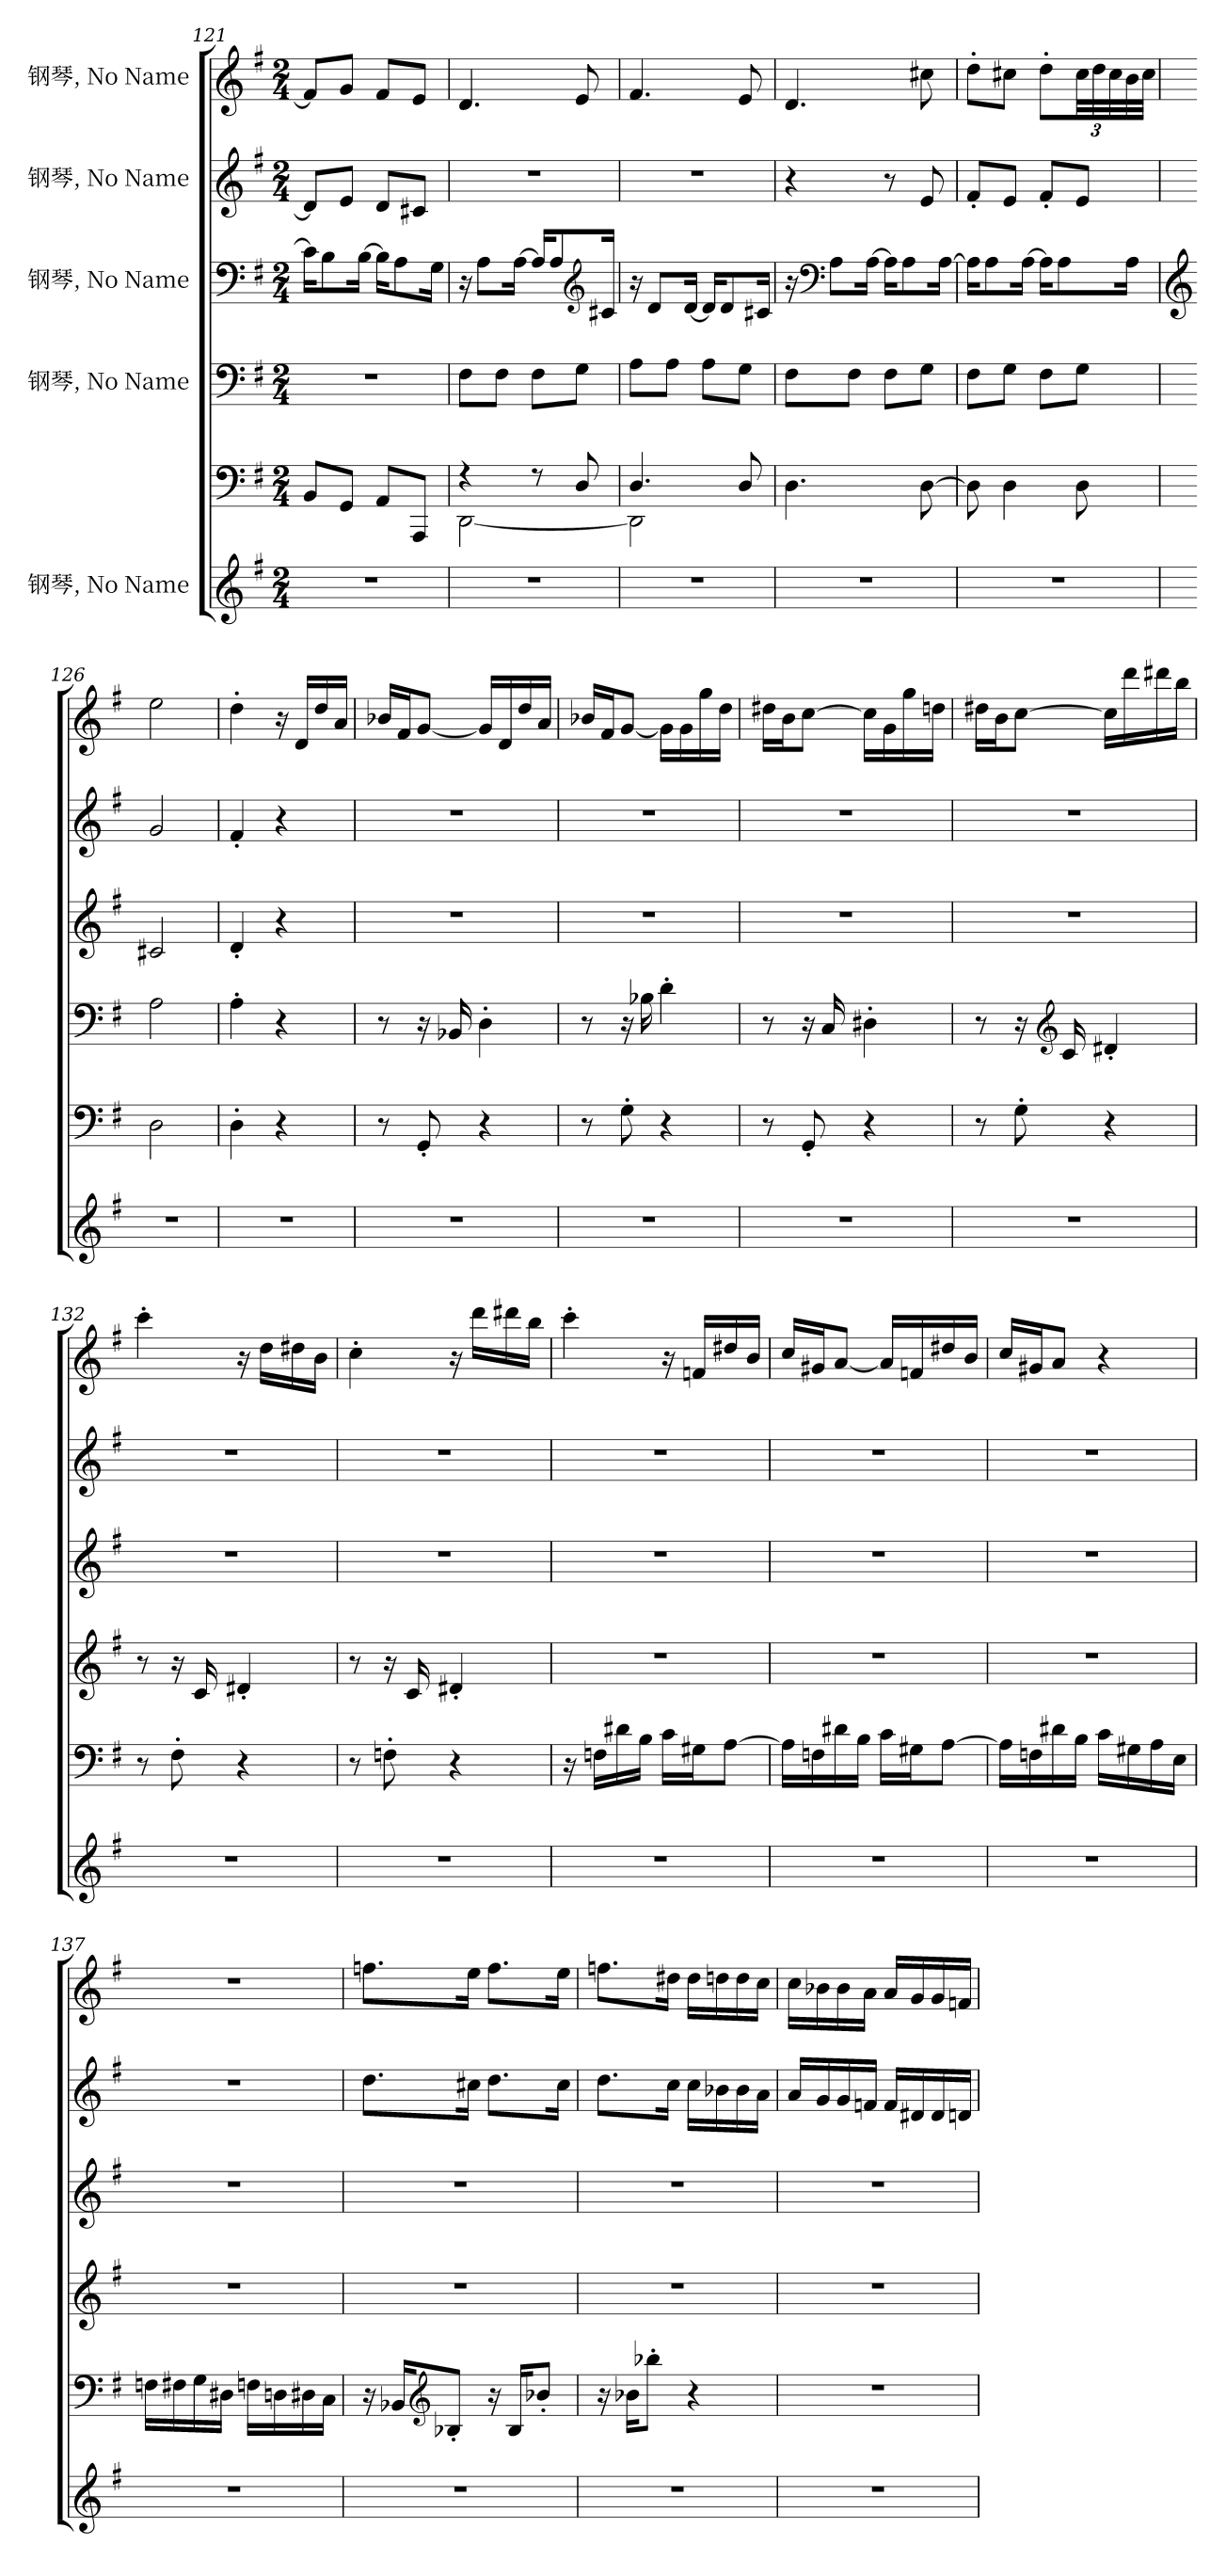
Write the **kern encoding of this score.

**kern	**kern	**kern	**kern	**kern	**kern
*part5	*part5	*part4	*part3	*part2	*part1
*staff6	*staff5	*staff4	*staff3	*staff2	*staff1
*I"钢琴, No Name	*	*I"钢琴, No Name	*I"钢琴, No Name	*I"钢琴, No Name	*I"钢琴, No Name
!!LO:LB:g=z
*clefG2	*clefF4	*clefF4	*clefF4	*clefG2	*clefG2
*k[f#]	*k[f#]	*k[f#]	*k[f#]	*k[f#]	*k[f#]
*M2/4	*M2/4	*M2/4	*M2/4	*M2/4	*M2/4
=121	=121	=121	=121	=121	=121
2r	8BB/L	2r	16c\KL]	8d/L]	8f#/L]
.	.	.	8B\	.	.
.	8GG/J	.	.	8e/J	8g/J
.	.	.	[16B\Jk	.	.
.	8AA/L	.	16B\KL]	8d/L	8f#/L
.	.	.	8A\	.	.
.	8AAA/J	.	.	8c#X/J	8e/J
.	.	.	16G\Jk	.	.
=122	=122	=122	=122	=122	=122
*	*	*	*	*	*MM96
*	*^	*	*	*	*
2r	4r	[2DD\	8F#\L	16r	2r	4.d/
.	.	.	.	8A\L	.	.
.	.	.	8F#\J	.	.	.
.	.	.	.	[16A\Jk	.	.
.	8r	.	8F#\L	16A/KL]	.	.
.	.	.	.	8A/	.	.
.	8D/	.	8G\J	.	.	8e/
*	*	*	*	*clefG2	*	*
.	.	.	.	16c#X/Jk	.	.
=123	=123	=123	=123	=123	=123	=123
2r	4.D/	2DD\]	8A\L	16r	2r	4.f#/
.	.	.	.	8d/L	.	.
.	.	.	8A\J	.	.	.
.	.	.	.	[16d/Jk	.	.
.	.	.	8A\L	16d/KL]	.	.
.	.	.	.	8d/	.	.
.	8D/	.	8G\J	.	.	8e/
.	.	.	.	16c#X/Jk	.	.
*	*v	*v	*	*	*	*
=124	=124	=124	=124	=124	=124
2r	4.D\	8F#\L	16r	4r	4.d/
*	*	*	*clefF4	*	*
.	.	.	8A\L	.	.
.	.	8F#\J	.	.	.
.	.	.	[16A\Jk	.	.
.	.	8F#\L	16A\KL]	8r	.
.	.	.	8A\	.	.
.	[8D\	8G\J	.	8e/	8cc#X\
.	.	.	[16A\Jk	.	.
=125	=125	=125	=125	=125	=125
2r	8D\]	8F#\L	16A\KL]	8f#'/L	8dd'\L
.	.	.	8A\	.	.
.	4D\	8G\J	.	8e/J	8cc#X\J
.	.	.	[16A\Jk	.	.
.	.	8F#\L	16A\KL]	8f#'/L	8dd'\L
.	.	.	8A\	.	.
*	*	*	*	*	*Xbrackettup
.	8D\	8G\J	.	8e/J	48cc#\LL
.	.	.	.	.	48dd\
.	.	.	.	.	48cc#\
*	*	*	*	*	*MM83
.	.	.	16A\Jk	.	32b\
*	*	*	*	*	*MM80
.	.	.	.	.	32cc#\JJJ
!!LO:PB:g=z
=126	=126	=126	=126	=126	=126
*	*	*	*clefG2	*	*
2r	2D\	2A\	2c#X/	2g/	2ee\
=127	=127	=127	=127	=127	=127
*	*	*	*	*	*MM56
2r	4D'\	4A'\	4d'/	4f#'/	4dd'\
.	4r	4r	4r	4r	16r
*	*	*	*	*	*MM100
.	.	.	.	.	16d/LL
.	.	.	.	.	16dd/
.	.	.	.	.	16a/JJ
=128	=128	=128	=128	=128	=128
2r	8r	8r	2r	2r	16b-X/LL
.	.	.	.	.	16f#/J
.	8GG'/	16r	.	.	[8g/J
.	.	16BB-X/	.	.	.
*	*	*	*	*	*MM98
.	4r	4D'\	.	.	16g/LL]
*	*	*	*	*	*MM100
.	.	.	.	.	16d/
.	.	.	.	.	16dd/
.	.	.	.	.	16a/JJ
=129	=129	=129	=129	=129	=129
2r	8r	8r	2r	2r	16b-X/LL
.	.	.	.	.	16f#/J
.	8G'\	16r	.	.	[8g/J
.	.	16B-X\	.	.	.
*	*	*	*	*	*MM96
.	4r	4d'\	.	.	16g\LL]
*	*	*	*	*	*MM98
.	.	.	.	.	16g\
.	.	.	.	.	16gg\
.	.	.	.	.	16dd\JJ
=130	=130	=130	=130	=130	=130
2r	8r	8r	2r	2r	16dd#X\LL
.	.	.	.	.	16b\J
.	8GG'/	16r	.	.	[8cc\J
.	.	16C/	.	.	.
*	*	*	*	*	*MM96
.	4r	4D#X'\	.	.	16cc\LL]
*	*	*	*	*	*MM98
.	.	.	.	.	16g\
.	.	.	.	.	16gg\
.	.	.	.	.	16ddn\JJ
!!LO:LB:g=z
=131	=131	=131	=131	=131	=131
2r	8r	8r	2r	2r	16dd#X\LL
.	.	.	.	.	16b\J
.	8G'\	16r	.	.	[8cc\J
*	*	*clefG2	*	*	*
.	.	16c/	.	.	.
*	*	*	*	*	*MM96
.	4r	4d#X'/	.	.	16cc\LL]
.	.	.	.	.	16ddd\
.	.	.	.	.	16ddd#X\
.	.	.	.	.	16bb\JJ
=132	=132	=132	=132	=132	=132
2r	8r	8r	2r	2r	4ccc'\
.	8F#'\	16r	.	.	.
.	.	16c/	.	.	.
*	*	*	*	*	*MM94
.	4r	4d#X'/	.	.	16r
.	.	.	.	.	16dd\LL
.	.	.	.	.	16dd#X\
.	.	.	.	.	16b\JJ
=133	=133	=133	=133	=133	=133
2r	8r	8r	2r	2r	4cc'\
.	8Fn'\	16r	.	.	.
.	.	16c/	.	.	.
*	*	*	*	*	*MM92
.	4r	4d#X'/	.	.	16r
.	.	.	.	.	16ddd\LL
.	.	.	.	.	16ddd#X\
.	.	.	.	.	16bb\JJ
!!LO:PB:g=z
=134	=134	=134	=134	=134	=134
2r	16r	2r	2r	2r	4ccc'\
.	16Fn\LL	.	.	.	.
.	16d#X\	.	.	.	.
.	16B\JJ	.	.	.	.
.	16c\LL	.	.	.	16r
.	16G#X\J	.	.	.	16fn/LL
.	[8A\J	.	.	.	16dd#X/
.	.	.	.	.	16b/JJ
=135	=135	=135	=135	=135	=135
2r	16A\LL]	2r	2r	2r	16cc/LL
.	16Fn\	.	.	.	16g#X/J
.	16d#X\	.	.	.	[8a/J
.	16B\JJ	.	.	.	.
.	16c\LL	.	.	.	16a/LL]
.	16G#X\J	.	.	.	16fn/
.	[8A\J	.	.	.	16dd#X/
.	.	.	.	.	16b/JJ
=136	=136	=136	=136	=136	=136
2r	16A\LL]	2r	2r	2r	16cc/LL
.	16Fn\	.	.	.	16g#X/J
.	16d#X\	.	.	.	8a/J
.	16B\JJ	.	.	.	.
.	16c\LL	.	.	.	4r
.	16G#X\	.	.	.	.
.	16A\	.	.	.	.
.	16E\JJ	.	.	.	.
!!LO:LB:g=z
=137	=137	=137	=137	=137	=137
2r	16Fn\LL	2r	2r	2r	2r
.	16F#X\	.	.	.	.
.	16G\	.	.	.	.
.	16D#X\JJ	.	.	.	.
.	16Fn\LL	.	.	.	.
.	16Dn\	.	.	.	.
.	16D#X\	.	.	.	.
.	16C\JJ	.	.	.	.
=138	=138	=138	=138	=138	=138
*	*	*	*	*	*MM98
2r	16r	2r	2r	8.dd\L	8.ffn\L
.	16BB-X/KL	.	.	.	.
*	*clefG2	*	*	*	*
.	8B-X'/J	.	.	.	.
.	.	.	.	16cc#X\Jk	16ee\Jk
*	*	*	*	*	*MM98
.	16r	.	.	8.dd\L	8.ff\L
.	16B-/KL	.	.	.	.
.	8b-X'/J	.	.	.	.
.	.	.	.	16cc#\Jk	16ee\Jk
=139	=139	=139	=139	=139	=139
*	*	*	*	*	*MM98
2r	16r	2r	2r	8.dd\L	8.ffn\L
.	16b-X\KL	.	.	.	.
.	8bb-X'\J	.	.	.	.
.	.	.	.	16cc\Jk	16dd#X\Jk
*	*	*	*	*	*MM98
.	4r	.	.	16cc\LL	16dd#\LL
.	.	.	.	16b-X\	16ddn\
.	.	.	.	16b-\	16dd\
.	.	.	.	16a\JJ	16cc\JJ
!!LO:PB:g=z
=140	=140	=140	=140	=140	=140
2r	2r	2r	2r	16a/LL	16cc\LL
.	.	.	.	16g/	16b-X\
.	.	.	.	16g/	16b-\
.	.	.	.	16fn/JJ	16a\JJ
.	.	.	.	16f/LL	16a/LL
.	.	.	.	16d#X/	16g/
.	.	.	.	16d#/	16g/
.	.	.	.	16dn/JJ	16fn/JJ
=	=	=	=	=	=
*-	*-	*-	*-	*-	*-
